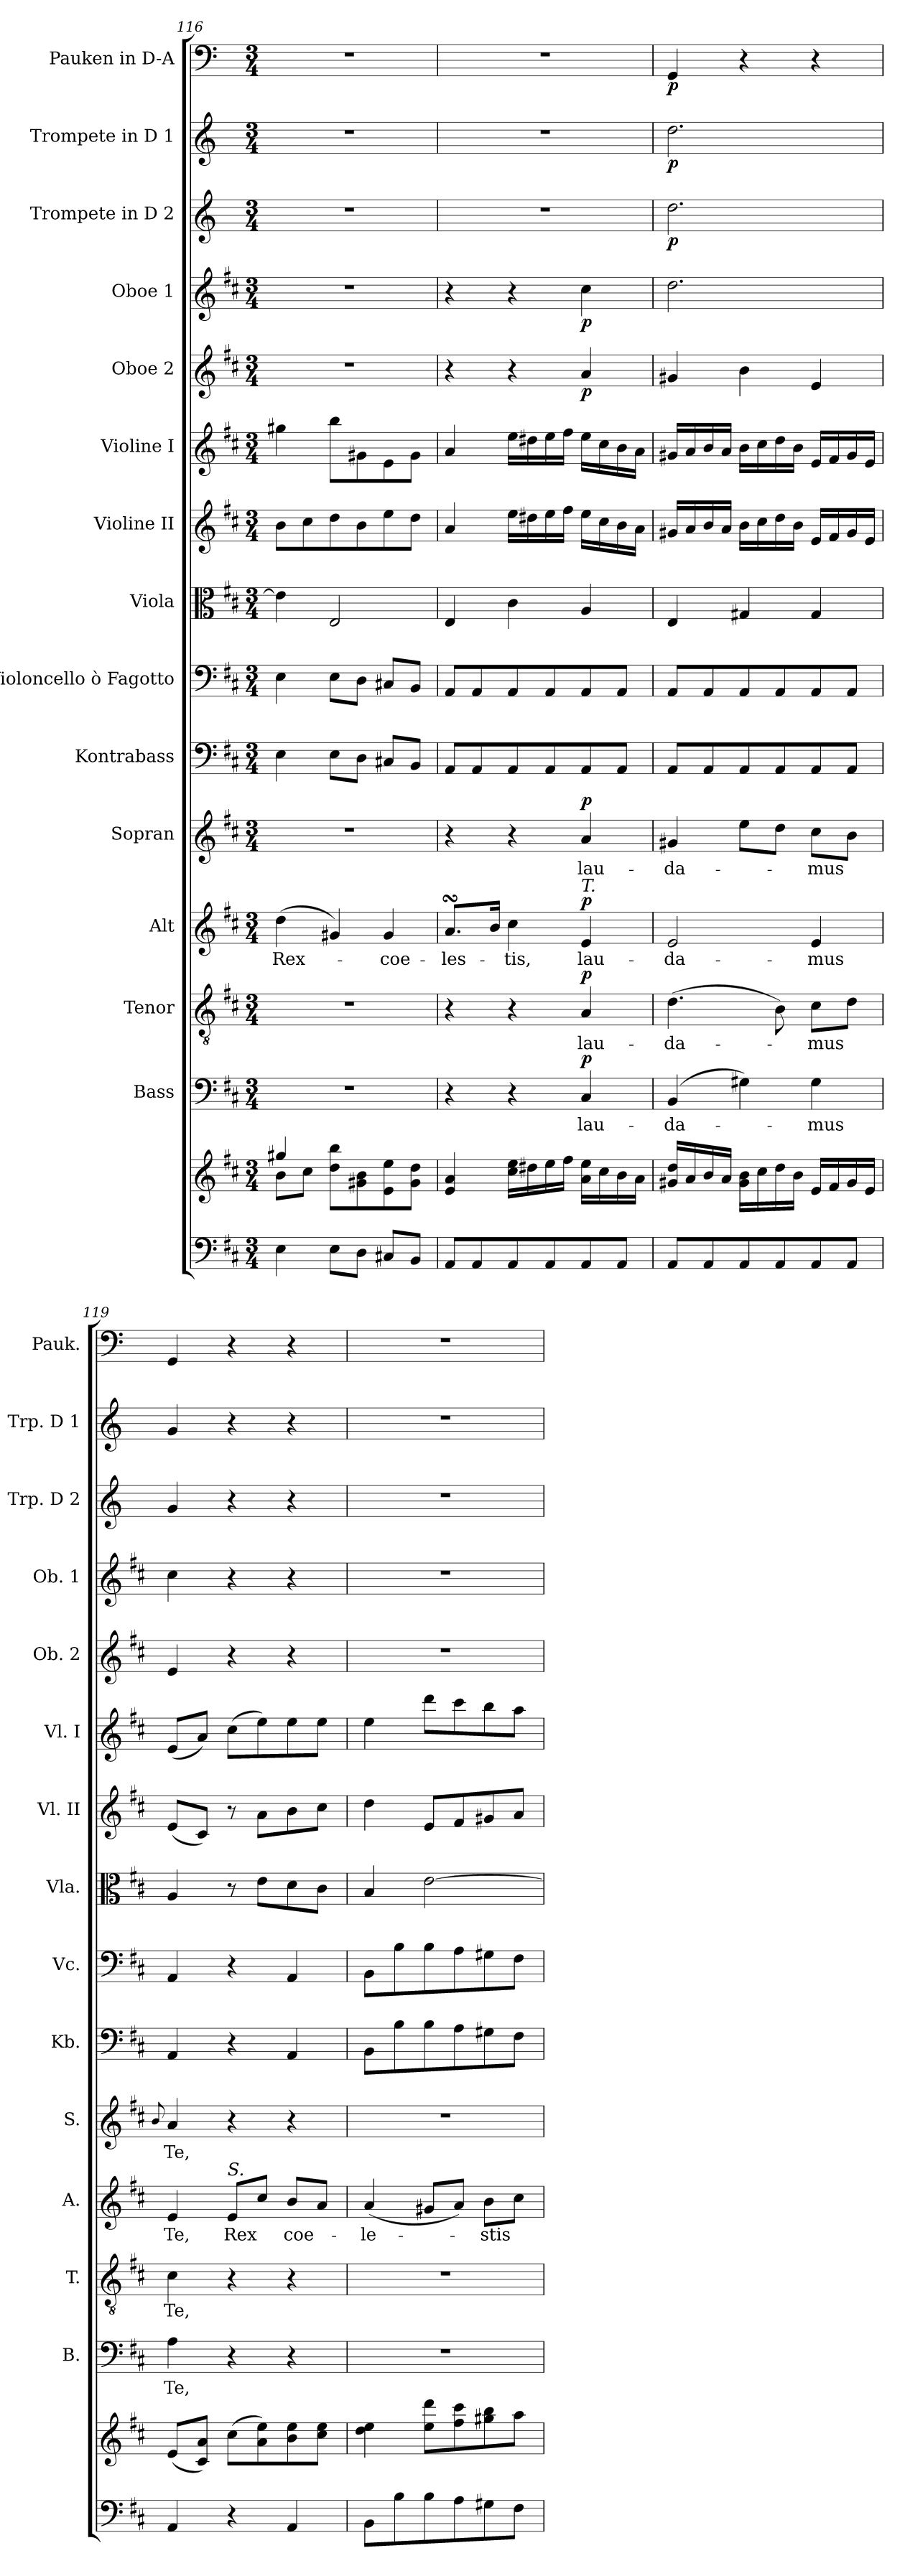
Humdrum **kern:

**kern	**kern	**kern	**text	**dynam	**kern	**text	**dynam	**kern	**text	**dynam	**kern	**text	**dynam	**kern	**kern	**kern	**kern	**kern	**kern	**dynam	**kern	**dynam	**kern	**dynam	**kern	**dynam	**kern	**dynam
*part15	*part15	*part14	*part14	*part14	*part13	*part13	*part13	*part12	*part12	*part12	*part11	*part11	*part11	*part10	*part9	*part8	*part7	*part6	*part5	*part5	*part4	*part4	*part3	*part3	*part2	*part2	*part1	*part1
*staff16	*staff15	*staff14	*staff14	*staff14	*staff13	*staff13	*staff13	*staff12	*staff12	*staff12	*staff11	*staff11	*staff11	*staff10	*staff9	*staff8	*staff7	*staff6	*staff5	*staff5	*staff4	*staff4	*staff3	*staff3	*staff2	*staff2	*staff1	*staff1
*	*	*I"Bass	*	*	*I"Tenor	*	*	*I"Alt	*	*	*I"Sopran	*	*	*I"Kontrabass	*I"Violoncello ò Fagotto	*I"Viola	*I"Violine II	*I"Violine I	*I"Oboe 2	*	*I"Oboe 1	*	*I"Trompete in D 2	*	*I"Trompete in D 1	*	*I"Pauken in D-A	*
*	*	*I'B.	*	*	*I'T.	*	*	*I'A.	*	*	*I'S.	*	*	*I'Kb.	*I'Vc.	*I'Vla.	*I'Vl. II	*I'Vl. I	*I'Ob. 2	*	*I'Ob. 1	*	*I'Trp. D 2	*	*I'Trp. D 1	*	*I'Pauk.	*
*clefF4	*clefG2	*clefF4	*	*	*clefGv2	*	*	*clefG2	*	*	*clefG2	*	*	*clefF4	*clefF4	*clefC3	*clefG2	*clefG2	*clefG2	*	*clefG2	*	*clefG2	*	*clefG2	*	*clefF4	*
*	*	*	*	*	*	*	*	*	*	*	*	*	*	*ITrd7c12	*	*	*	*	*	*	*	*	*ITrd-1c-2	*	*ITrd-1c-2	*	*ITrd-1c-2	*
*k[f#c#]	*k[f#c#]	*k[f#c#]	*	*	*k[f#c#]	*	*	*k[f#c#]	*	*	*k[f#c#]	*	*	*k[f#c#]	*k[f#c#]	*k[f#c#]	*k[f#c#]	*k[f#c#]	*k[f#c#]	*	*k[f#c#]	*	*k[f#c#]	*	*k[f#c#]	*	*k[f#c#]	*
*D:	*D:	*D:	*	*	*D:	*	*	*D:	*	*	*D:	*	*	*D:	*D:	*D:	*D:	*D:	*D:	*	*D:	*	*D:	*	*D:	*	*D:	*
*M3/4	*M3/4	*M3/4	*	*	*M3/4	*	*	*M3/4	*	*	*M3/4	*	*	*M3/4	*M3/4	*M3/4	*M3/4	*M3/4	*M3/4	*	*M3/4	*	*M3/4	*	*M3/4	*	*M3/4	*
=116	=116	=116	=116	=116	=116	=116	=116	=116	=116	=116	=116	=116	=116	=116	=116	=116	=116	=116	=116	=116	=116	=116	=116	=116	=116	=116	=116	=116
*	*^	*	*	*	*	*	*	*	*	*	*	*	*	*	*	*	*	*	*	*	*	*	*	*	*	*	*	*
!	!	!	!	!	!	!	!	!	!	!LO:LY:b	!	!	!	!	!	!	!	!	!	!	!	!	!	!	!	!	!	!	!
4E\	4gg#X/	8b\L	2.r	.	.	2.r	.	.	(>4dd\	Rex-	.	2.r	.	.	4EE\	4E\	4e\]	8b\L	4gg#X\	2.r	.	2.r	.	2.r	.	2.r	.	2.r	.
.	.	8cc#\J	.	.	.	.	.	.	.	.	.	.	.	.	.	.	.	8cc#\	.	.	.	.	.	.	.	.	.	.	.
8E\L	8dd\ 8bb\L	2ryy	.	.	.	.	.	.	4g#X/)	.	.	.	.	.	8EE\L	8E\L	2E/	8dd\	8bb\L	.	.	.	.	.	.	.	.	.	.
8D\J	8g#X\ 8b\	.	.	.	.	.	.	.	.	.	.	.	.	.	8DD\J	8D\J	.	8b\	8g#X\	.	.	.	.	.	.	.	.	.	.
!	!	!	!	!	!	!	!	!	!	!LO:LY:b	!	!	!	!	!	!	!	!	!	!	!	!	!	!	!	!	!	!	!
8C#X/L	8e\ 8ee\	.	.	.	.	.	.	.	4g#/	-coe-	.	.	.	.	8CC#X/L	8C#X/L	.	8ee\	8e\	.	.	.	.	.	.	.	.	.	.
8BB/J	8g#\ 8dd\J	.	.	.	.	.	.	.	.	.	.	.	.	.	8BBB/J	8BB/J	.	8dd\J	8g#\J	.	.	.	.	.	.	.	.	.	.
*	*v	*v	*	*	*	*	*	*	*	*	*	*	*	*	*	*	*	*	*	*	*	*	*	*	*	*	*	*	*
=117	=117	=117	=117	=117	=117	=117	=117	=117	=117	=117	=117	=117	=117	=117	=117	=117	=117	=117	=117	=117	=117	=117	=117	=117	=117	=117	=117	=117
!	!	!	!	!	!	!	!	!	!LO:LY:b	!	!	!	!	!	!	!	!	!	!	!	!	!	!	!	!	!	!	!
8AA/L	4e/ 4a/	4r	.	.	4r	.	.	8.asSSS/L	-les-	.	4r	.	.	8AAA/L	8AA/L	4E/	4a/	4a/	4r	.	4r	.	2.r	.	2.r	.	2.r	.
8AA/	.	.	.	.	.	.	.	.	.	.	.	.	.	8AAA/	8AA/	.	.	.	.	.	.	.	.	.	.	.	.	.
.	.	.	.	.	.	.	.	16b/Jk	.	.	.	.	.	.	.	.	.	.	.	.	.	.	.	.	.	.	.	.
!	!	!	!	!	!	!	!	!	!LO:LY:b	!	!	!	!	!	!	!	!	!	!	!	!	!	!	!	!	!	!	!
8AA/	16cc#\ 16ee\LL	4r	.	.	4r	.	.	4cc#\	-tis,	.	4r	.	.	8AAA/	8AA/	4c#\	16ee\LL	16ee\LL	4r	.	4r	.	.	.	.	.	.	.
.	16dd#X\	.	.	.	.	.	.	.	.	.	.	.	.	.	.	.	16dd#X\	16dd#X\	.	.	.	.	.	.	.	.	.	.
8AA/	16ee\	.	.	.	.	.	.	.	.	.	.	.	.	8AAA/	8AA/	.	16ee\	16ee\	.	.	.	.	.	.	.	.	.	.
.	16ff#\JJ	.	.	.	.	.	.	.	.	.	.	.	.	.	.	.	16ff#\JJ	16ff#\JJ	.	.	.	.	.	.	.	.	.	.
!	!	!	!	!	!	!	!	!LO:TX:a:i:t=T.	!	!	!	!	!	!	!	!	!	!	!	!	!	!	!	!	!	!	!	!
!	!	!	!LO:LY:b	!LO:DY:a	!	!LO:LY:b	!LO:DY:a	!	!LO:LY:b	!LO:DY:a	!	!LO:LY:b	!LO:DY:a	!	!	!	!	!	!	!LO:DY:b	!	!LO:DY:b	!	!	!	!	!	!
8AA/	16a\ 16ee\LL	4C#/	lau-	p	4A/	lau-	p	4e/	lau-	p	4a/	lau-	p	8AAA/	8AA/	4A/	16ee\LL	16ee\LL	4a/	p	4cc#\	p	.	.	.	.	.	.
.	16cc#\	.	.	.	.	.	.	.	.	.	.	.	.	.	.	.	16cc#\	16cc#\	.	.	.	.	.	.	.	.	.	.
8AA/J	16b\	.	.	.	.	.	.	.	.	.	.	.	.	8AAA/J	8AA/J	.	16b\	16b\	.	.	.	.	.	.	.	.	.	.
.	16a\JJ	.	.	.	.	.	.	.	.	.	.	.	.	.	.	.	16a\JJ	16a\JJ	.	.	.	.	.	.	.	.	.	.
!!LO:PB:g=z
=118	=118	=118	=118	=118	=118	=118	=118	=118	=118	=118	=118	=118	=118	=118	=118	=118	=118	=118	=118	=118	=118	=118	=118	=118	=118	=118	=118	=118
!	!	!	!LO:LY:b	!	!	!LO:LY:b	!	!	!LO:LY:b	!	!	!LO:LY:b	!	!	!	!	!	!	!	!	!	!	!	!LO:DY:b	!	!LO:DY:b	!	!LO:DY:b
8AA/L	16g#X/ 16dd/LL	(4BB/	-da-	.	(>4.d\	-da-	.	2e/	-da-	.	4g#X/	-da-	.	8AAA/L	8AA/L	4E/	16g#X/LL	16g#X/LL	4g#X/	.	2.dd\	.	2.ee\	p	2.ee\	p	4AA/	p
.	16a/	.	.	.	.	.	.	.	.	.	.	.	.	.	.	.	16a/	16a/	.	.	.	.	.	.	.	.	.	.
8AA/	16b/	.	.	.	.	.	.	.	.	.	.	.	.	8AAA/	8AA/	.	16b/	16b/	.	.	.	.	.	.	.	.	.	.
.	16a/JJ	.	.	.	.	.	.	.	.	.	.	.	.	.	.	.	16a/JJ	16a/JJ	.	.	.	.	.	.	.	.	.	.
8AA/	16g#\ 16b\LL	4G#X\)	.	.	.	.	.	.	.	.	8ee\L	.	.	8AAA/	8AA/	4G#X/	16b\LL	16b\LL	4b\	.	.	.	.	.	.	.	4r	.
.	16cc#\	.	.	.	.	.	.	.	.	.	.	.	.	.	.	.	16cc#\	16cc#\	.	.	.	.	.	.	.	.	.	.
8AA/	16dd\	.	.	.	8B\)	.	.	.	.	.	8dd\J	.	.	8AAA/	8AA/	.	16dd\	16dd\	.	.	.	.	.	.	.	.	.	.
.	16b\JJ	.	.	.	.	.	.	.	.	.	.	.	.	.	.	.	16b\JJ	16b\JJ	.	.	.	.	.	.	.	.	.	.
!	!	!	!LO:LY:b	!	!	!LO:LY:b	!	!	!LO:LY:b	!	!	!LO:LY:b	!	!	!	!	!	!	!	!	!	!	!	!	!	!	!	!
8AA/	16e/LL	4G#\	-mus	.	8c#\L	-mus	.	4e/	-mus	.	8cc#\L	-mus	.	8AAA/	8AA/	4G#/	16e/LL	16e/LL	4e/	.	.	.	.	.	.	.	4r	.
.	16f#/	.	.	.	.	.	.	.	.	.	.	.	.	.	.	.	16f#/	16f#/	.	.	.	.	.	.	.	.	.	.
8AA/J	16g#/	.	.	.	8d\J	.	.	.	.	.	8b\J	.	.	8AAA/J	8AA/J	.	16g#/	16g#/	.	.	.	.	.	.	.	.	.	.
.	16e/JJ	.	.	.	.	.	.	.	.	.	.	.	.	.	.	.	16e/JJ	16e/JJ	.	.	.	.	.	.	.	.	.	.
=119	=119	=119	=119	=119	=119	=119	=119	=119	=119	=119	=119	=119	=119	=119	=119	=119	=119	=119	=119	=119	=119	=119	=119	=119	=119	=119	=119	=119
.	.	.	.	.	.	.	.	.	.	.	8qqb/	.	.	.	.	.	.	.	.	.	.	.	.	.	.	.	.	.
!	!	!	!LO:LY:b	!	!	!LO:LY:b	!	!	!LO:LY:b	!	!	!LO:LY:b	!	!	!	!	!	!	!	!	!	!	!	!	!	!	!	!
4AA/	(<8e/L	4A\	Te,	.	4c#\	Te,	.	4e/	Te,	.	4a/	Te,	.	4AAA/	4AA/	4A/	(<8e/L	(<8e/L	4e/	.	4cc#\	.	4a/	.	4a/	.	4AA/	.
.	8c#/ 8a/J)	.	.	.	.	.	.	.	.	.	.	.	.	.	.	.	8c#/J)	8a/J)	.	.	.	.	.	.	.	.	.	.
!	!	!	!	!	!	!	!	!LO:TX:a:i:t=S.	!	!	!	!	!	!	!	!	!	!	!	!	!	!	!	!	!	!	!	!
!	!	!	!	!	!	!	!	!	!LO:LY:b	!	!	!	!	!	!	!	!	!	!	!	!	!	!	!	!	!	!	!
4r	(>8cc#\L	4r	.	.	4r	.	.	8e/L	Rex	.	4r	.	.	4r	4r	8r	8r	(>8cc#\L	4r	.	4r	.	4r	.	4r	.	4r	.
.	8a\ 8ee\)	.	.	.	.	.	.	8cc#/J	.	.	.	.	.	.	.	8e\L	8a\L	8ee\)	.	.	.	.	.	.	.	.	.	.
!	!	!	!	!	!	!	!	!	!LO:LY:b	!	!	!	!	!	!	!	!	!	!	!	!	!	!	!	!	!	!	!
4AA/	8b\ 8ee\	4r	.	.	4r	.	.	8b/L	coe-	.	4r	.	.	4AAA/	4AA/	8d\	8b\	8ee\	4r	.	4r	.	4r	.	4r	.	4r	.
.	8cc#\ 8ee\J	.	.	.	.	.	.	8a/J	.	.	.	.	.	.	.	8c#\J	8cc#\J	8ee\J	.	.	.	.	.	.	.	.	.	.
=120	=120	=120	=120	=120	=120	=120	=120	=120	=120	=120	=120	=120	=120	=120	=120	=120	=120	=120	=120	=120	=120	=120	=120	=120	=120	=120	=120	=120
!	!	!	!	!	!	!	!	!	!LO:LY:b	!	!	!	!	!	!	!	!	!	!	!	!	!	!	!	!	!	!	!
8BB\L	4dd\ 4ee\	2.r	.	.	2.r	.	.	(<4a/	-le-	.	2.r	.	.	8BBB\L	8BB\L	4B/	4dd\	4ee\	2.r	.	2.r	.	2.r	.	2.r	.	2.r	.
8B\	.	.	.	.	.	.	.	.	.	.	.	.	.	8BB\	8B\	.	.	.	.	.	.	.	.	.	.	.	.	.
8B\	8ee\ 8ddd\L	.	.	.	.	.	.	8g#X/L	.	.	.	.	.	8BB\	8B\	[2e\	8e/L	8ddd\L	.	.	.	.	.	.	.	.	.	.
8A\	8ff#\ 8ccc#\	.	.	.	.	.	.	8a/J)	.	.	.	.	.	8AA\	8A\	.	8f#/	8ccc#\	.	.	.	.	.	.	.	.	.	.
!	!	!	!	!	!	!	!	!	!LO:LY:b	!	!	!	!	!	!	!	!	!	!	!	!	!	!	!	!	!	!	!
8G#X\	8gg#X\ 8bb\	.	.	.	.	.	.	8b\L	-stis	.	.	.	.	8GG#X\	8G#X\	.	8g#X/	8bb\	.	.	.	.	.	.	.	.	.	.
8F#\J	8aa\J	.	.	.	.	.	.	8cc#\J	.	.	.	.	.	8FF#\J	8F#\J	.	8a/J	8aa\J	.	.	.	.	.	.	.	.	.	.
=	=	=	=	=	=	=	=	=	=	=	=	=	=	=	=	=	=	=	=	=	=	=	=	=	=	=	=	=
*-	*-	*-	*-	*-	*-	*-	*-	*-	*-	*-	*-	*-	*-	*-	*-	*-	*-	*-	*-	*-	*-	*-	*-	*-	*-	*-	*-	*-
